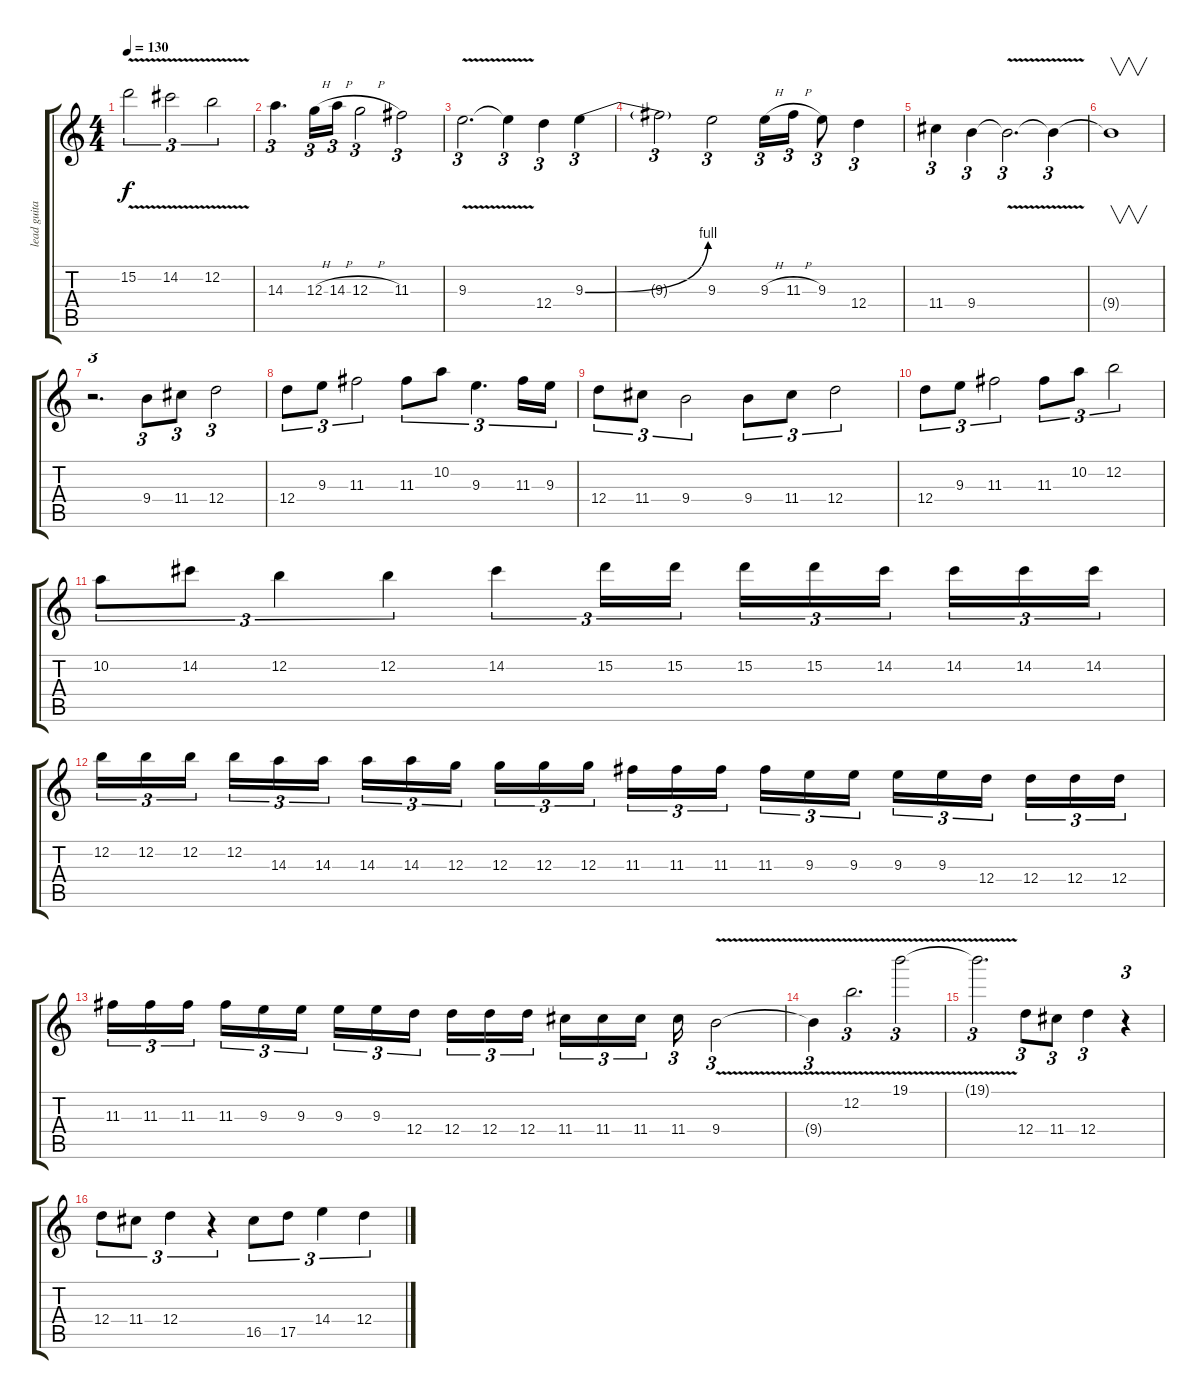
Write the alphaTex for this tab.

\track ("lead guitar" "lead guita") {instrument overdrivenguitar}
\staff {score tabs}
\tuning (E4 B3 G3 D3 A2 E2) {hide}
\ts (4 4)
\tempo 130
\clef g2
\ks c
15.2{v}.2{tu (3 2) dy f} 14.2{v}.2{tu (3 2)} 12.2{v}.2{tu (3 2)} |
14.3.4{d tu (3 2)} 12.3{h}.16{tu (3 2)} 14.3{h}.16{tu (3 2)} 12.3{h}.2{tu (3 2)} 11.3.2{tu (3 2)} |
9.3{v}.2{d tu (3 2)} 9.3{t}.4{tu (3 2)} 12.4.4{tu (3 2)} 9.3{be (bend 0 0 60 4)}.4{tu (3 2)} |
9.3{t}.2{tu (3 2)} 9.3.2{tu (3 2)} 9.3{h}.16{tu (3 2)} 11.3{h}.16{tu (3 2)} 9.3.8{tu (3 2)} 12.4.4{tu (3 2)} |
11.4.4{tu (3 2)} 9.4.4{tu (3 2)} 9.4{v t}.2{d tu (3 2)} 9.4{t}.4{tu (3 2)} |
9.4{t}.1{v} |
r.2{d tu (3 2)} 9.4.8{tu (3 2)} 11.4.8{tu (3 2)} 12.4.2{tu (3 2)} |
12.4.8{tu (3 2)} 9.3.8{tu (3 2)} 11.3.2{tu (3 2)} 11.3.8{tu (3 2)} 10.2.8{tu (3 2)} 9.3.4{d tu (3 2)} 11.3.16{tu (3 2)} 9.3.16{tu (3 2)} |
12.4.8{tu (3 2)} 11.4.8{tu (3 2)} 9.4.2{tu (3 2)} 9.4.8{tu (3 2)} 11.4.8{tu (3 2)} 12.4.2{tu (3 2)} |
12.4.8{tu (3 2)} 9.3.8{tu (3 2)} 11.3.2{tu (3 2)} 11.3.8{tu (3 2)} 10.2.8{tu (3 2)} 12.2.2{tu (3 2)} |
10.2.8{tu (3 2)} 14.2.8{tu (3 2)} 12.2.4{tu (3 2)} 12.2.4{tu (3 2)} 14.2.4{tu (3 2)} 15.2.16{tu (3 2)} 15.2.16{tu (3 2)} 15.2.16{tu (3 2)} 15.2.16{tu (3 2)} 14.2.16{tu (3 2) beam splitsecondary} 14.2.16{tu (3 2)} 14.2.16{tu (3 2)} 14.2.16{tu (3 2)} |
12.2.16{tu (3 2)} 12.2.16{tu (3 2)} 12.2.16{tu (3 2) beam splitsecondary} 12.2.16{tu (3 2)} 14.3.16{tu (3 2)} 14.3.16{tu (3 2)} 14.3.16{tu (3 2)} 14.3.16{tu (3 2)} 12.3.16{tu (3 2) beam splitsecondary} 12.3.16{tu (3 2)} 12.3.16{tu (3 2)} 12.3.16{tu (3 2)} 11.3.16{tu (3 2)} 11.3.16{tu (3 2)} 11.3.16{tu (3 2) beam splitsecondary} 11.3.16{tu (3 2)} 9.3.16{tu (3 2)} 9.3.16{tu (3 2)} 9.3.16{tu (3 2)} 9.3.16{tu (3 2)} 12.4.16{tu (3 2) beam splitsecondary} 12.4.16{tu (3 2)} 12.4.16{tu (3 2)} 12.4.16{tu (3 2)} |
11.3.16{tu (3 2)} 11.3.16{tu (3 2)} 11.3.16{tu (3 2) beam splitsecondary} 11.3.16{tu (3 2)} 9.3.16{tu (3 2)} 9.3.16{tu (3 2)} 9.3.16{tu (3 2)} 9.3.16{tu (3 2)} 12.4.16{tu (3 2) beam splitsecondary} 12.4.16{tu (3 2)} 12.4.16{tu (3 2)} 12.4.16{tu (3 2)} 11.4.16{tu (3 2)} 11.4.16{tu (3 2)} 11.4.16{tu (3 2) beam splitsecondary} 11.4.16{tu (3 2)} 9.4{v}.2{tu (3 2)} |
9.4{t}.4{tu (3 2)} 12.2{v}.2{d tu (3 2)} 19.1{v}.2{tu (3 2)} |
19.1{t}.2{d tu (3 2)} 12.4.8{tu (3 2)} 11.4.8{tu (3 2)} 12.4.4{tu (3 2)} r.4{tu (3 2)} |
12.4.8{tu (3 2)} 11.4.8{tu (3 2)} 12.4.4{tu (3 2)} r.4{tu (3 2)} 16.5.8{tu (3 2)} 17.5.8{tu (3 2)} 14.4.4{tu (3 2)} 12.4.4{tu (3 2)}
